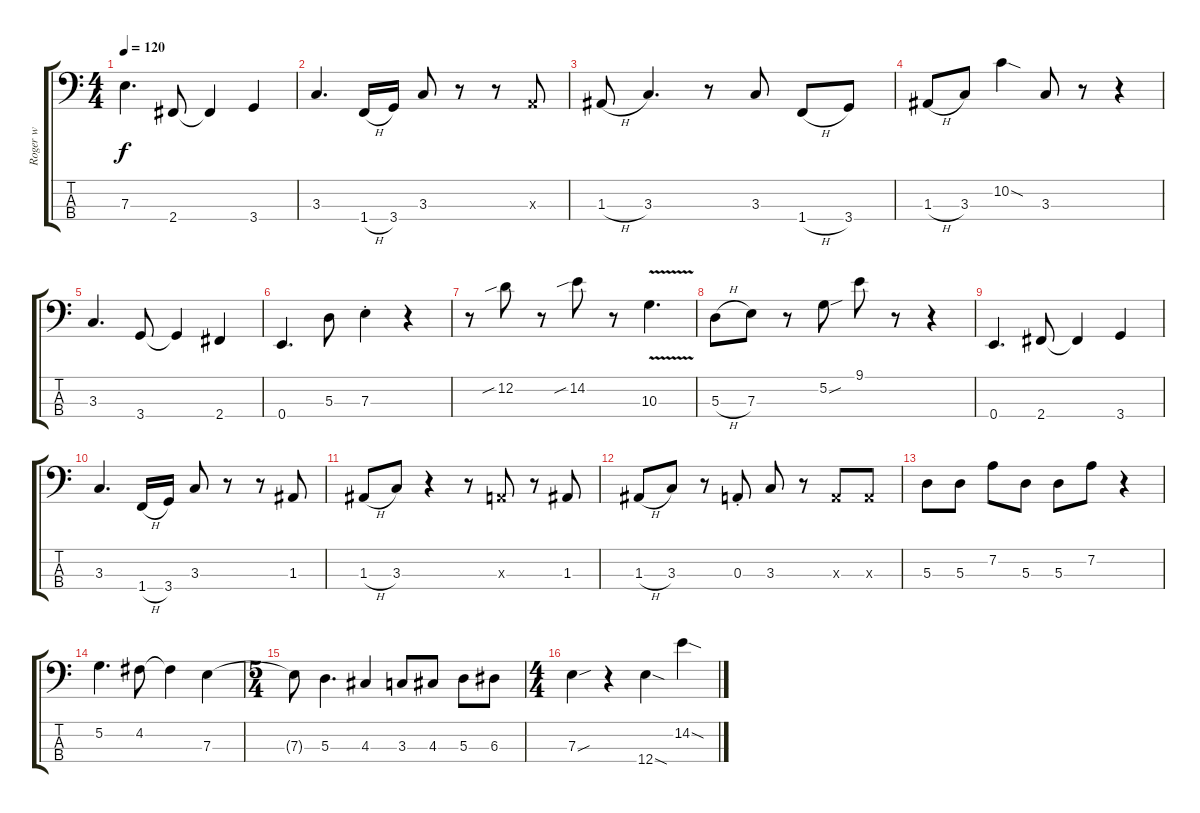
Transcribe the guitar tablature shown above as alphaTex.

\track ("Roger w" "Roger w") {instrument electricbasspick}
\staff {score tabs}
\tuning (G2 D2 A1 E1) {hide}
\ts (4 4)
\tempo 120
\clef f4
\ks c
7.3.4{d dy f} 2.4.8 2.4{t}.4 3.4.4 |
3.3.4{d} 1.4{h}.16 3.4.16 3.3.8 r.8 r.8 0.3{x}.8 |
1.3{h}.8 3.3.4{d} r.8 3.3.8 1.4{h}.8 3.4.8 |
1.3{h}.8 3.3.8 10.2{sod}.4 3.3.8 r.8 r.4 |
3.3.4{d} 3.4.8 3.4{t}.4 2.4.4 |
0.4.4{d} 5.3.8 7.3{st}.4 r.4 |
r.8 12.2{sib}.8 r.8 14.2{sib}.8 r.8 10.3{v}.4{d} |
5.3{h}.8 7.3.8 r.8 5.2{sou}.8 9.1.8 r.8 r.4 |
0.4.4{d} 2.4.8 2.4{t}.4 3.4.4 |
3.3.4{d} 1.4{h}.16 3.4.16 3.3.8 r.8 r.8 1.3.8 |
1.3{h}.8 3.3.8 r.4 r.8 0.3{x}.8 r.8 1.3.8 |
1.3{h}.8 3.3.8 r.8 0.3{st}.8 3.3.8 r.8 0.3{x}.8 0.3{x}.8 |
5.3.8 5.3.8 7.2.8 5.3.8 5.3.8 7.2.8 r.4 |
5.2.4{d} 4.2.8 4.2{t}.4 7.3.4 |
\ts (5 4)
7.3{t}.8 5.3.4{d} 4.3.4 3.3.8 4.3.8 5.3.8 6.3.8 |
\ts (4 4)
7.3{sou}.4 r.4 12.4{sod}.4 14.2{sod}.4
